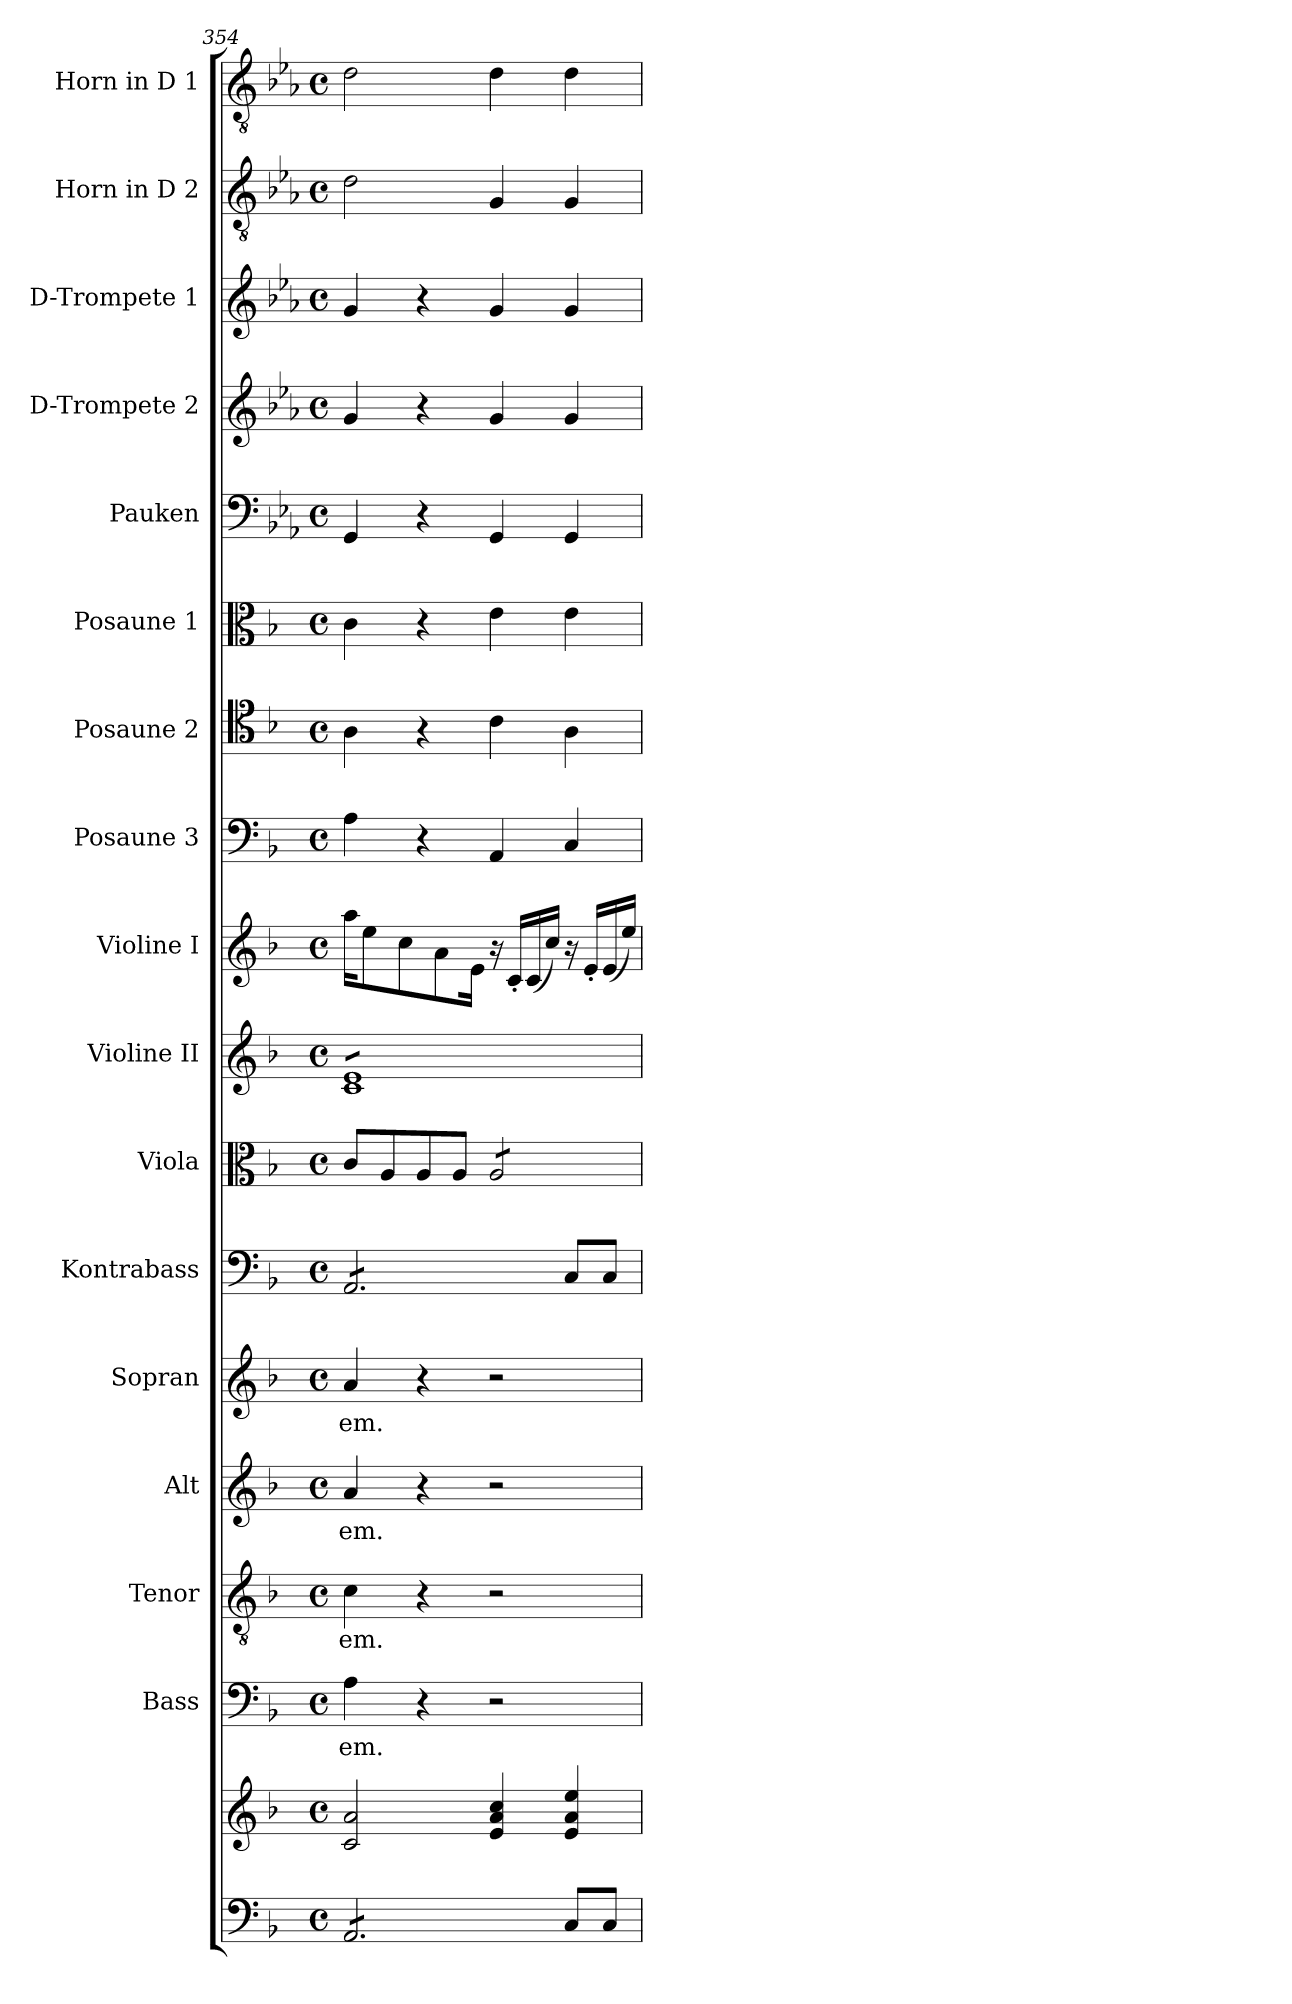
**kern	**kern	**kern	**text	**kern	**text	**kern	**text	**kern	**text	**kern	**kern	**kern	**kern	**kern	**kern	**kern	**kern	**kern	**kern	**kern	**kern
*part17	*part17	*part16	*part16	*part15	*part15	*part14	*part14	*part13	*part13	*part12	*part11	*part10	*part9	*part8	*part7	*part6	*part5	*part4	*part3	*part2	*part1
*staff18	*staff17	*staff16	*staff16	*staff15	*staff15	*staff14	*staff14	*staff13	*staff13	*staff12	*staff11	*staff10	*staff9	*staff8	*staff7	*staff6	*staff5	*staff4	*staff3	*staff2	*staff1
*	*	*I"Bass	*	*I"Tenor	*	*I"Alt	*	*I"Sopran	*	*I"Kontrabass	*I"Viola	*I"Violine II	*I"Violine I	*I"Posaune 3	*I"Posaune 2	*I"Posaune 1	*I"Pauken	*I"D-Trompete 2	*I"D-Trompete 1	*I"Horn in D 2	*I"Horn in D 1
*	*	*I'B.	*	*I'T.	*	*I'A.	*	*I'S.	*	*I'Kb.	*I'Vla.	*I'Vl. II	*I'Vl. I	*I'Pos. 3	*I'Pos. 2	*I'Pos. 1	*I'Pk.	*I'D Trp. 2	*I'D Trp. 1	*I'Hrn. 2	*I'Hrn. 1
*clefF4	*clefG2	*clefF4	*	*clefGv2	*	*clefG2	*	*clefG2	*	*clefF4	*clefC3	*clefG2	*clefG2	*clefF4	*clefC4	*clefC3	*clefF4	*clefG2	*clefG2	*clefGv2	*clefGv2
*	*	*	*	*	*	*	*	*	*	*ITrd7c12	*	*	*	*	*	*	*ITrd-1c-2	*ITrd-1c-2	*ITrd-1c-2	*ITrd-1c-2	*ITrd-1c-2
*k[b-]	*k[b-]	*k[b-]	*	*k[b-]	*	*k[b-]	*	*k[b-]	*	*k[b-]	*k[b-]	*k[b-]	*k[b-]	*k[b-]	*k[b-]	*k[b-]	*k[b-]	*k[b-]	*k[b-]	*k[b-]	*k[b-]
*F:	*F:	*F:	*	*F:	*	*F:	*	*F:	*	*F:	*F:	*F:	*F:	*F:	*F:	*F:	*F:	*F:	*F:	*F:	*F:
*M4/4	*M4/4	*M4/4	*	*M4/4	*	*M4/4	*	*M4/4	*	*M4/4	*M4/4	*M4/4	*M4/4	*M4/4	*M4/4	*M4/4	*M4/4	*M4/4	*M4/4	*M4/4	*M4/4
*met(c)	*met(c)	*met(c)	*	*met(c)	*	*met(c)	*	*met(c)	*	*met(c)	*met(c)	*met(c)	*met(c)	*met(c)	*met(c)	*met(c)	*met(c)	*met(c)	*met(c)	*met(c)	*met(c)
=354	=354	=354	=354	=354	=354	=354	=354	=354	=354	=354	=354	=354	=354	=354	=354	=354	=354	=354	=354	=354	=354
!	!	!	!LO:LY:b	!	!LO:LY:b	!	!LO:LY:b	!	!LO:LY:b	!	!	!	!	!	!	!	!	!	!	!	!
*tremolo	*	*	*	*	*	*	*	*	*	*	*	*	*	*	*	*	*	*	*	*	*
*	*	*	*	*	*	*	*	*	*	*tremolo	*	*	*	*	*	*	*	*	*	*	*
*	*	*	*	*	*	*	*	*	*	*	*	*tremolo	*	*	*	*	*	*	*	*	*
8AA/L	2c/ 2a/	4A\	-em.	4c\	-em.	4a/	-em.	4a/	-em.	8AAA/L	8c/L	8c 8eL	16aa\KL	4A\	4A\	4c\	4AA/	4a/	4a/	2e\	2e\
.	.	.	.	.	.	.	.	.	.	.	.	.	8ee\	.	.	.	.	.	.	.	.
8AA/	.	.	.	.	.	.	.	.	.	8AAA/	8A/	8c 8e	.	.	.	.	.	.	.	.	.
.	.	.	.	.	.	.	.	.	.	.	.	.	8cc\	.	.	.	.	.	.	.	.
8AA/	.	4r	.	4r	.	4r	.	4r	.	8AAA/	8A/	8c 8e	.	4r	4r	4r	4r	4r	4r	.	.
.	.	.	.	.	.	.	.	.	.	.	.	.	8a\	.	.	.	.	.	.	.	.
8AA/	.	.	.	.	.	.	.	.	.	8AAA/	8A/J	8c 8e	.	.	.	.	.	.	.	.	.
.	.	.	.	.	.	.	.	.	.	.	.	.	16e\Jk	.	.	.	.	.	.	.	.
*	*	*	*	*	*	*	*	*	*	*	*tremolo	*	*	*	*	*	*	*	*	*	*
8AA/	4e/ 4a/ 4cc/	2r	.	2r	.	2r	.	2r	.	8AAA/	8A/L	8c 8e	16r	4AA/	4c\	4e\	4AA/	4a/	4a/	4A/	4e\
.	.	.	.	.	.	.	.	.	.	.	.	.	16c'</LL	.	.	.	.	.	.	.	.
8AA/J	.	.	.	.	.	.	.	.	.	8AAA/J	8A/	8c 8e	(<16c/	.	.	.	.	.	.	.	.
*	*	*	*	*	*	*	*	*	*	*Xtremolo	*	*	*	*	*	*	*	*	*	*	*
*Xtremolo	*	*	*	*	*	*	*	*	*	*	*	*	*	*	*	*	*	*	*	*	*
.	.	.	.	.	.	.	.	.	.	.	.	.	16cc/JJ)	.	.	.	.	.	.	.	.
8C/L	4e/ 4a/ 4ee/	.	.	.	.	.	.	.	.	8CC/L	8A/	8c 8e	16r	4C/	4A\	4e\	4AA/	4a/	4a/	4A/	4e\
.	.	.	.	.	.	.	.	.	.	.	.	.	16e'</LL	.	.	.	.	.	.	.	.
8C/J	.	.	.	.	.	.	.	.	.	8CC/J	8A/J	8c 8eJ	(<16e/	.	.	.	.	.	.	.	.
*	*	*	*	*	*	*	*	*	*	*	*	*Xtremolo	*	*	*	*	*	*	*	*	*
*	*	*	*	*	*	*	*	*	*	*	*Xtremolo	*	*	*	*	*	*	*	*	*	*
.	.	.	.	.	.	.	.	.	.	.	.	.	16ee/JJ)	.	.	.	.	.	.	.	.
=	=	=	=	=	=	=	=	=	=	=	=	=	=	=	=	=	=	=	=	=	=
*-	*-	*-	*-	*-	*-	*-	*-	*-	*-	*-	*-	*-	*-	*-	*-	*-	*-	*-	*-	*-	*-
